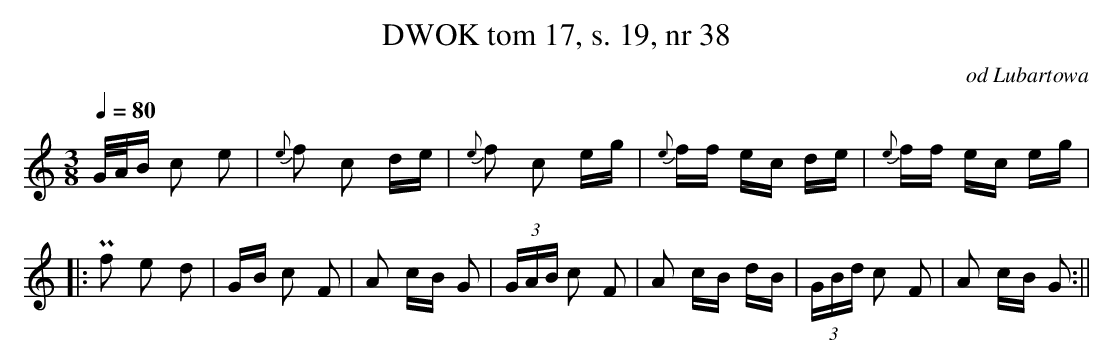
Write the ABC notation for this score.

X:1
T:DWOK tom 17, s. 19, nr 38
O:od Lubartowa
L:1/16
M:3/8
K:C
Q:1/4=80
G/2A/2B c2 e2| {e}f2 c2 de| {e}f2 c2 eg| {e}ff ec de| {e}ff ec eg|
|:Pf2 e2 d2|GB c2 F2|A2 cB G2| (3GAB c2 F2|A2 cB dB| (3GBd c2 F2|A2 cB G2:||
